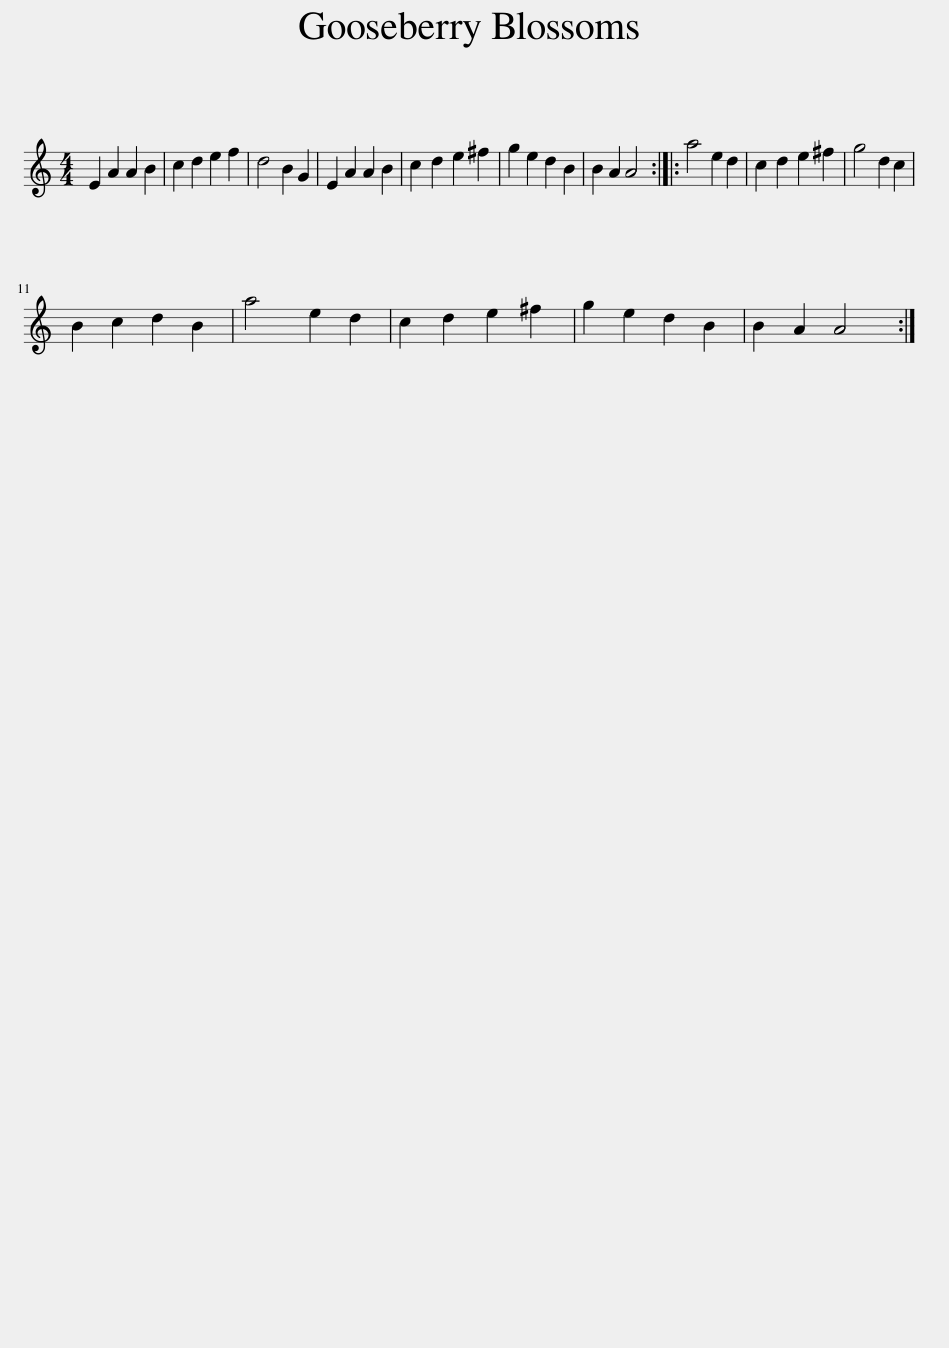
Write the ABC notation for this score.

X:1
L:1/8
M:4/4
I:linebreak $
K:C
V:1 treble
V:1
 E2 A2 A2 B2 | c2 d2 e2 f2 | d4 B2 G2 | E2 A2 A2 B2 | c2 d2 e2 ^f2 | %5
 g2 e2 d2 B2 | B2 A2 A4 :: a4 e2 d2 | c2 d2 e2 ^f2 | g4 d2 c2 |$ %10
 B2 c2 d2 B2 | a4 e2 d2 | c2 d2 e2 ^f2 | g2 e2 d2 B2 | B2 A2 A4 :| %15
